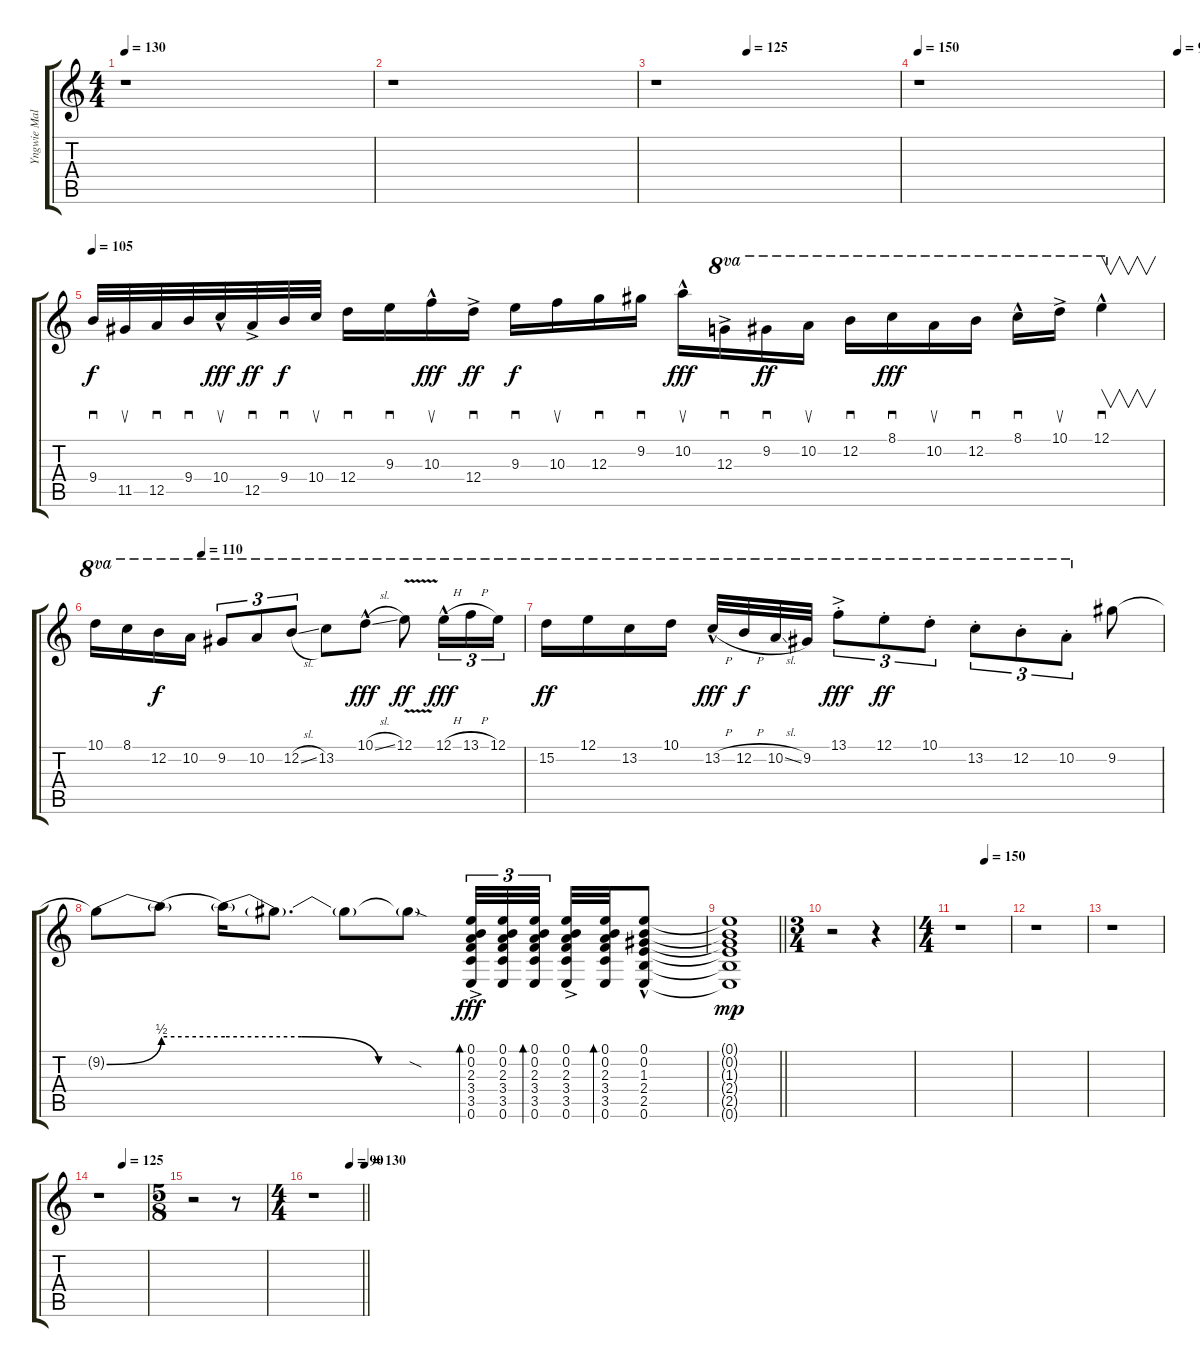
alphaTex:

\track ("Yngwie Malmsteen-2" "Yngwie Mal") {instrument acousticguitarsteel}
\staff {score tabs}
\tuning (E4 B3 G3 D3 A2 E2) {hide}
\ts (4 4)
\tempo 130
\clef g2
\ks c
r.1{dy f instrument acousticguitarsteel} |
r.1 |
\tempo (125 0.375)
r.1 |
\tempo (90 1.0625)
\tempo 150
r.1 |
\tempo 105
\tempo (150 1.375)
9.4.32{sd} 11.5.32{su} 12.5.32{sd} 9.4.32{sd} 10.4{hac}.32{su dy fff} 12.5{ac}.32{sd dy ff} 9.4.32{sd dy f} 10.4.32{su} 12.4.16{sd} 9.3.16{sd} 10.3{hac}.16{su dy fff} 12.4{ac}.16{sd dy ff} 9.3.16{sd dy f} 10.3.16{su} 12.3.16{sd} 9.2.16{sd} 10.2{hac}.16{su dy fff} 12.3{ac}.16{sd ot 8va} 9.2.16{sd ot 8va dy ff} 10.2.16{su ot 8va} 12.2.16{sd ot 8va} 8.1.16{sd ot 8va dy fff} 10.2.16{su ot 8va} 12.2.16{sd ot 8va} 8.1{hac}.16{sd ot 8va} 10.1{ac}.16{su ot 8va} 12.1{hac}.4{v sd ot 8va} |
\tempo (110 0.25)
10.1.16{ot 8va} 8.1.16{ot 8va} 12.2.16{ot 8va dy f} 10.2.16{ot 8va} 9.2.8{tu (3 2) ot 8va} 10.2.8{tu (3 2) ot 8va} 12.2{sl}.8{tu (3 2) ot 8va} 13.2.8{ot 8va} 10.1{sl hac}.8{ot 8va dy fff} 12.1{v}.8{ot 8va dy ff} 12.1{h hac}.16{tu (3 2) ot 8va dy fff} 13.1{h}.16{tu (3 2) ot 8va} 12.1.16{tu (3 2) ot 8va} |
15.2.16{ot 8va dy ff} 12.1.16{ot 8va} 13.2.16{ot 8va} 10.1.16{ot 8va} 13.2{h hac}.32{ot 8va dy fff} 12.2{h}.32{ot 8va dy f} 10.2{sl}.32{ot 8va} 9.2.32{ot 8va} 13.1{ac st}.8{tu (3 2) ot 8va dy fff} 12.1{st}.8{tu (3 2) ot 8va dy ff} 10.1{st}.8{tu (3 2) ot 8va} 13.2{st}.8{tu (3 2) ot 8va} 12.2{st}.8{tu (3 2) ot 8va} 10.2{st}.8{tu (3 2) ot 8va} 9.2.8 |
9.2{be (bend 0 0 60 2) t}.8 9.2{be (hold 0 2 60 2) t}.8 9.2{be (custom 0 2 20 2 40 0 60 0) t}.16 9.2{t}.8{d} 9.2{t}.8 9.2{sod t}.8 (0.1{ac} 0.2{ac} 2.3{ac} 3.4{ac} 3.5{ac} 0.6{ac}).32{tu (3 2) bd 30 dy fff} (0.1 0.2 2.3 3.4 3.5 0.6).32{tu (3 2)} (0.1 0.2 2.3 3.4 3.5 0.6).32{tu (3 2) bd 30 beam splitsecondary} (0.1{ac} 0.2{ac} 2.3{ac} 3.4{ac} 3.5{ac} 0.6{ac}).32 (0.1 0.2 2.3 3.4 3.5 0.6).32{bd 30} (0.1{hac} 0.2{hac} 1.3{hac} 2.4{hac} 2.5{hac} 0.6{hac}).8 |
\barLineRight lightlight
(0.1{t} 0.2{t} 1.3{t} 2.4{t} 2.5{t} 0.6{t}).1{dy mp} |
\ts (3 4)
r.2 r.4 |
\ts (4 4)
\tempo (150 0.5)
r.1 |
r.1 |
r.1 |
\tempo (125 0.5)
r.1 |
\ts (5 8)
r.2 r.8 |
\ts (4 4)
\tempo (90 0.75)
\tempo (130 1.0625)
\barLineRight lightlight
r.1
